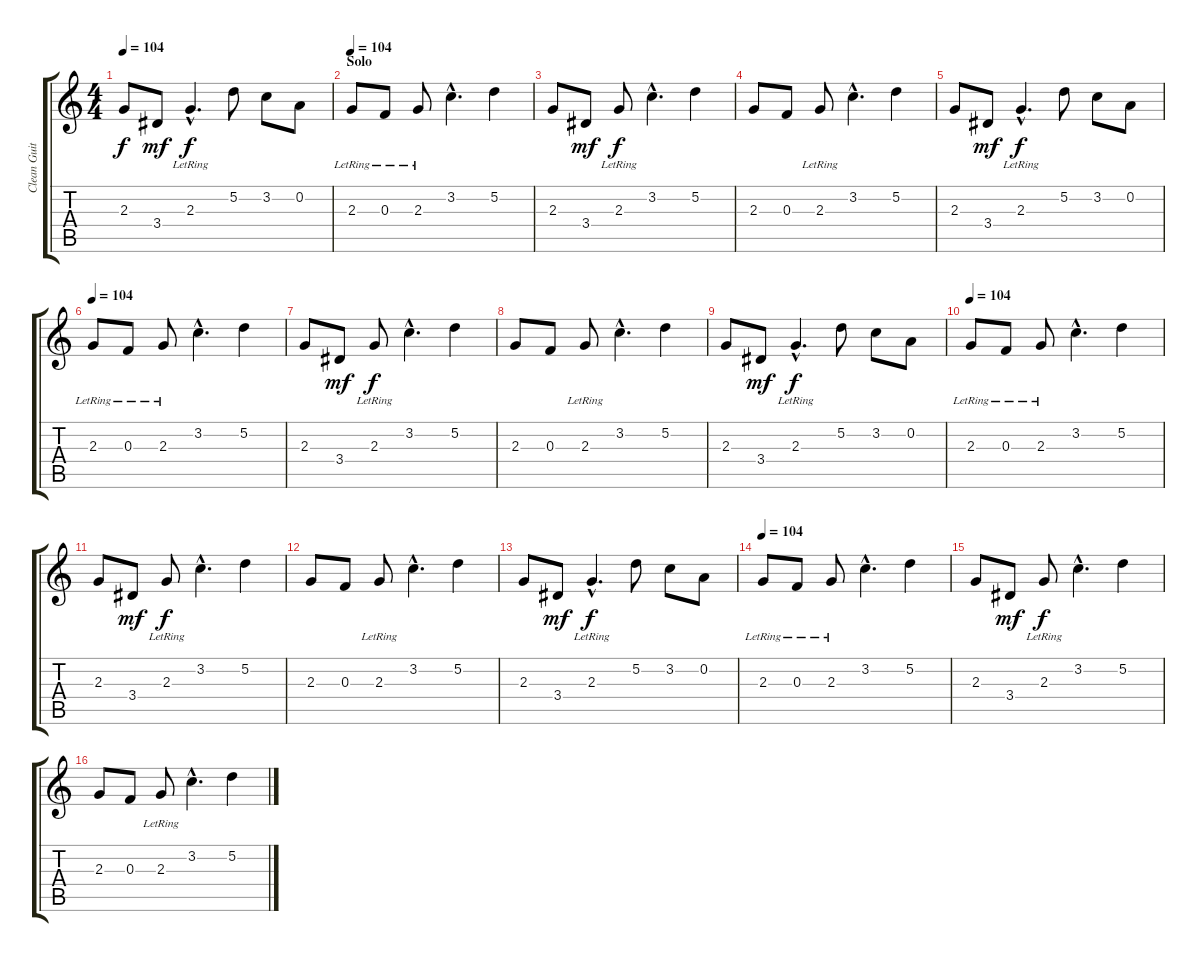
\track ("Clean Guitar 1" "Clean Guit") {instrument acousticguitarsteel}
\staff {score tabs}
\tuning (D4 A3 F3 C3 G2 D2) {hide}
\ts (4 4)
\tempo 104
\clef g2
\ks c
2.3.8{dy f} 3.4.8{dy mf} 2.3{hac lr}.4{d dy f} 5.2.8 3.2.8 0.2.8 |
\section ("" "Solo")
\tempo 104
2.3{lr}.8 0.3{lr}.8 2.3{lr}.8 3.2{hac}.4{d} 5.2.4 |
2.3.8 3.4.8{dy mf} 2.3{lr}.8{dy f} 3.2{hac}.4{d} 5.2.4 |
2.3.8 0.3.8 2.3{lr}.8 3.2{hac}.4{d} 5.2.4 |
2.3.8 3.4.8{dy mf} 2.3{hac lr}.4{d dy f} 5.2.8 3.2.8 0.2.8 |
\tempo 104
2.3{lr}.8 0.3{lr}.8 2.3{lr}.8 3.2{hac}.4{d} 5.2.4 |
2.3.8 3.4.8{dy mf} 2.3{lr}.8{dy f} 3.2{hac}.4{d} 5.2.4 |
2.3.8 0.3.8 2.3{lr}.8 3.2{hac}.4{d} 5.2.4 |
2.3.8 3.4.8{dy mf} 2.3{hac lr}.4{d dy f} 5.2.8 3.2.8 0.2.8 |
\tempo 104
2.3{lr}.8 0.3{lr}.8 2.3{lr}.8 3.2{hac}.4{d} 5.2.4 |
2.3.8 3.4.8{dy mf} 2.3{lr}.8{dy f} 3.2{hac}.4{d} 5.2.4 |
2.3.8 0.3.8 2.3{lr}.8 3.2{hac}.4{d} 5.2.4 |
2.3.8 3.4.8{dy mf} 2.3{hac lr}.4{d dy f} 5.2.8 3.2.8 0.2.8 |
\tempo 104
2.3{lr}.8 0.3{lr}.8 2.3{lr}.8 3.2{hac}.4{d} 5.2.4 |
2.3.8 3.4.8{dy mf} 2.3{lr}.8{dy f} 3.2{hac}.4{d} 5.2.4 |
2.3.8 0.3.8 2.3{lr}.8 3.2{hac}.4{d} 5.2.4
